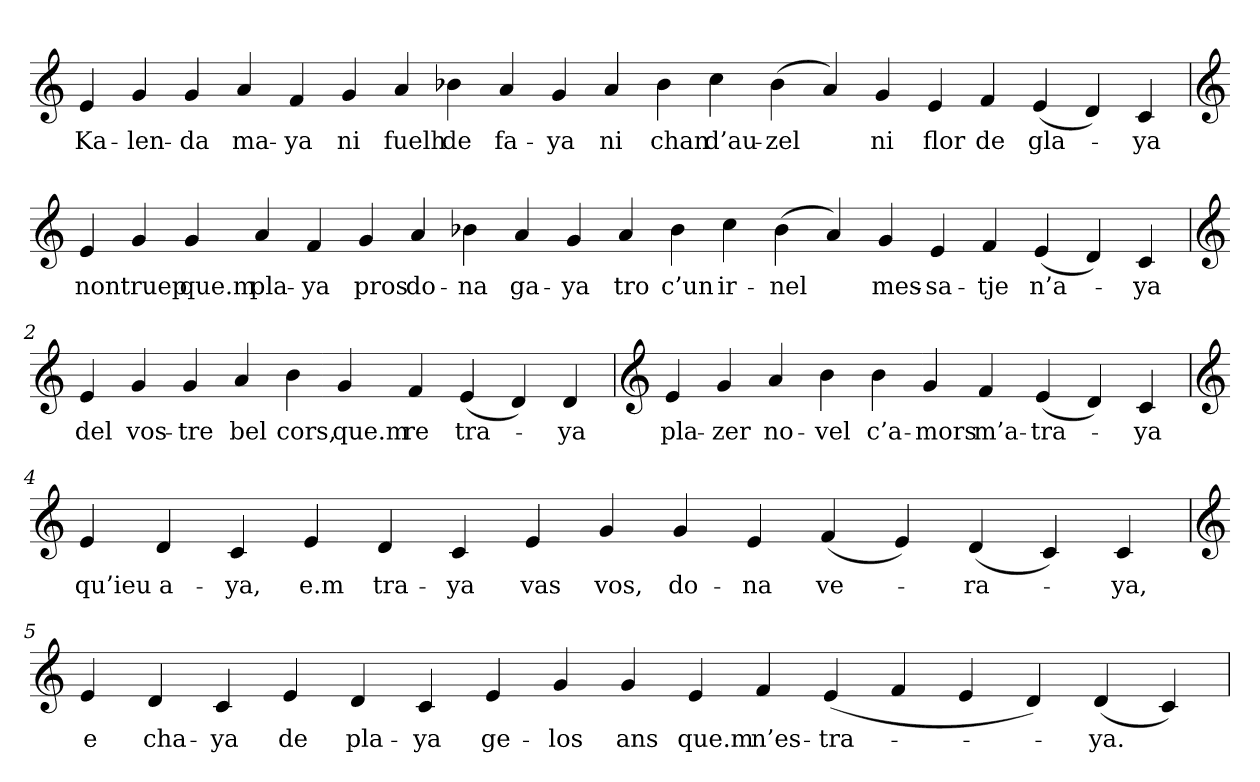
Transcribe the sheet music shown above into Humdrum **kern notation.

**kern	**text
*part1	*part1
*staff1	*staff1
*clefG2	*
=	=
4e	Ka-
4g	-len-
4g	-da
4a	ma-
4f	-ya
4g	ni
4a	fuelh
4b-X	de
4a	fa-
4g	-ya
4a	ni
4b-	chan
4cc	d’au-
(4b-	-zel
4a)	.
4g	ni
4e	flor
4f	de
(4e	gla-
4d)	.
4c	-ya
=1	=1
*clefG2	*
4e	non
4g	truep
4g	que.m
4a	pla-
4f	-ya
4g	pros
4a	do-
4b-X	-na
4a	ga-
4g	-ya
4a	tro
4b-	c’un
4cc	ir-
(4b-	-nel
4a)	.
4g	mes-
4e	-sa-
4f	-tje
(4e	n’a-
4d)	.
4c	-ya
=2	=2
*clefG2	*
4e	del
4g	vos-
4g	-tre
4a	bel
4b	cors,
4g	que.m
4f	re
(4e	tra-
4d)	.
4d	-ya
=3	=3
*clefG2	*
4e	pla-
4g	-zer
4a	no-
4b	-vel
4b	c’a-
4g	-mors
4f	m’a-
(4e	-tra-
4d)	.
4c	-ya
=4	=4
*clefG2	*
4e	qu’ieu
4d	a-
4c	-ya,
4e	e.m
4d	tra-
4c	-ya
4e	vas
4g	vos,
4g	do-
4e	-na
(4f	ve-
4e)	.
(4d	-ra-
4c)	.
4c	-ya,
=5	=5
*clefG2	*
4e	e
4d	cha-
4c	-ya
4e	de
4d	pla-
4c	-ya
4e	ge-
4g	-los
4g	ans
4e	que.m
4f	n’es-
(4e	-tra-
4f	.
4e	.
4d)	.
(4d	-ya.
4c)	.
=	=
*-	*-
